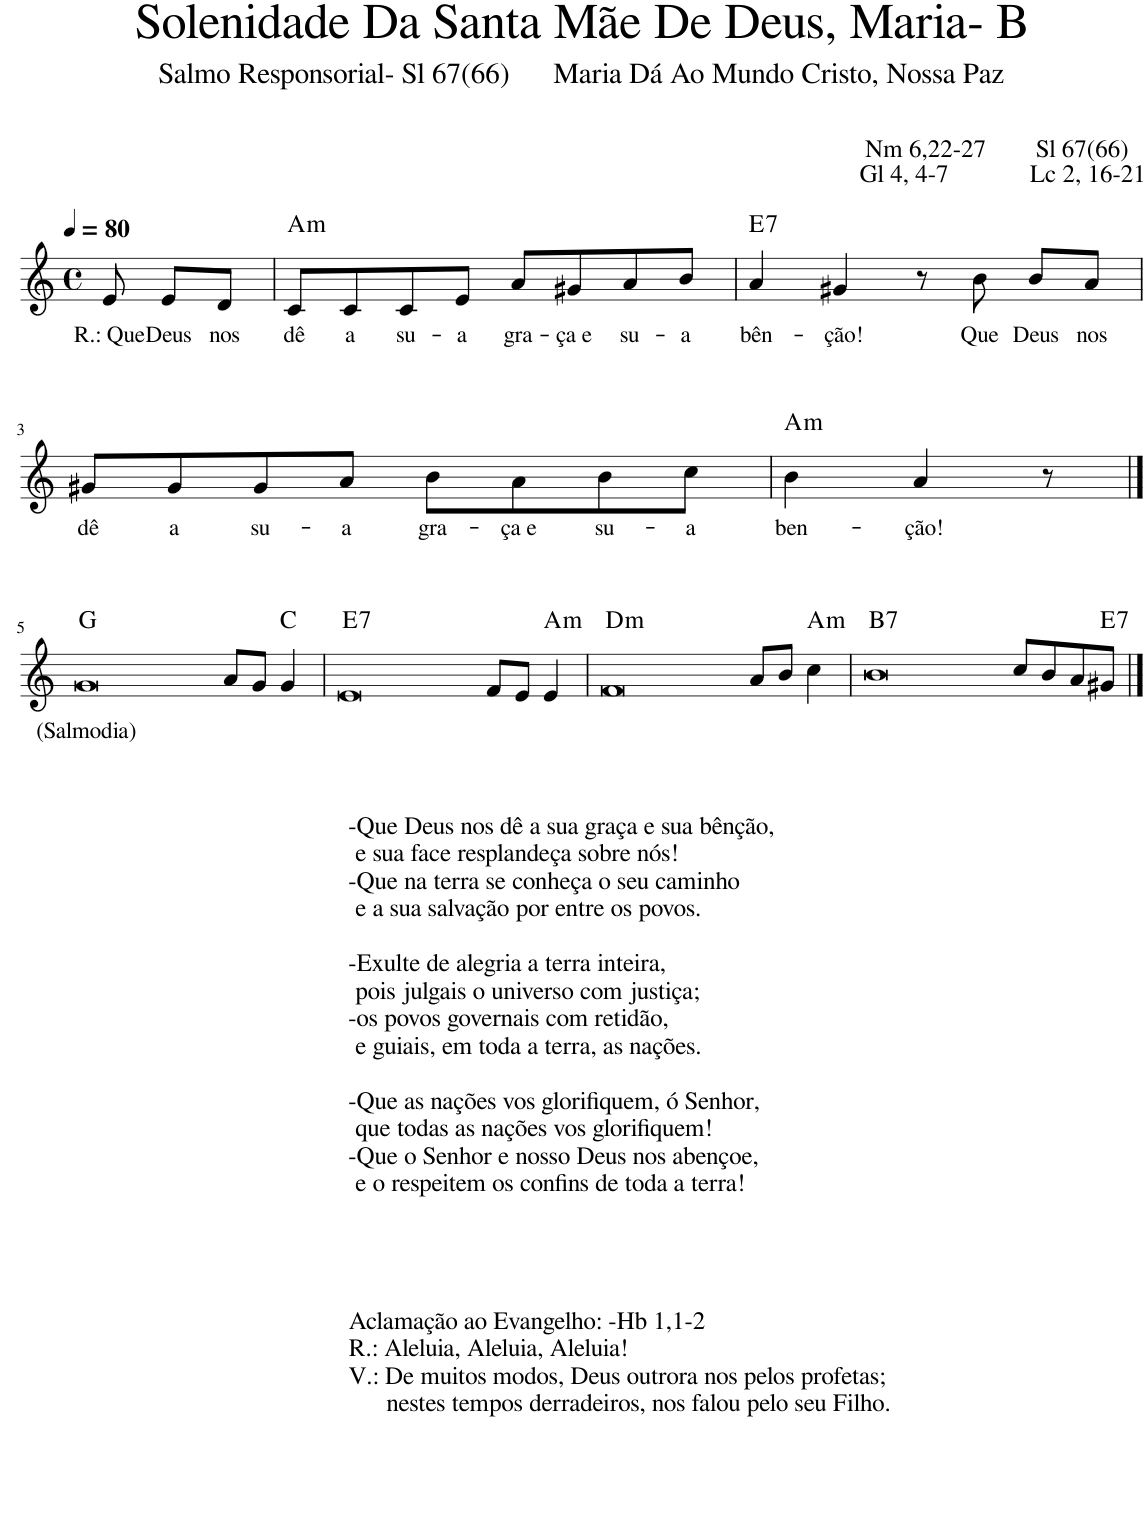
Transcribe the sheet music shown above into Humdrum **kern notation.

**kern	**text	**harte
*part1	*part1	*part1
*staff1	*staff1	*
*I"Voz	*	*
*I'Vo.	*	*
*clefG2	*	*
*k[]	*	*
*M4/4	*	*
*met(c)	*	*
*MM80	*	*
=	=	=
!	!LO:LY:b	!
8e/	R.: Que	.
!	!LO:LY:b	!
8e/L	Deus	.
!	!LO:LY:b	!
8d/J	nos	.
=1	=1	=1
!	!LO:LY:b	!LO:H:kt=m
8c/L	dê	A:min
!	!LO:LY:b	!
8c/	a	.
!	!LO:LY:b	!
8c/	su-	.
!	!LO:LY:b	!
8e/J	-a	.
!	!LO:LY:b	!
8a/L	gra-	.
!	!LO:LY:b	!
8g#X/	-ça e	.
!	!LO:LY:b	!
8a/	su-	.
!	!LO:LY:b	!
8b/J	-a	.
=2	=2	=2
!	!LO:LY:b	!LO:H:kt=7
4a/	bên-	E:7
!	!LO:LY:b	!
4g#X/	-ção!	.
8r	.	.
!	!LO:LY:b	!
8b\	Que	.
!	!LO:LY:b	!
8b/L	Deus	.
!	!LO:LY:b	!
8a/J	nos	.
!!LO:LB:g=z
=3	=3	=3
!	!LO:LY:b	!
8g#X/L	dê	.
!	!LO:LY:b	!
8g#/	a	.
!	!LO:LY:b	!
8g#/	su-	.
!	!LO:LY:b	!
8a/J	-a	.
!	!LO:LY:b	!
8b\L	gra-	.
!	!LO:LY:b	!
8a\	-ça e	.
!	!LO:LY:b	!
8b\	su-	.
!	!LO:LY:b	!
8cc\J	-a	.
=4	=4	=4
!	!LO:LY:b	!LO:H:kt=m
4b\	ben-	A:min
!	!LO:LY:b	!
4a/	-ção!	.
8r	.	.
!!LO:LB:g=z
==5	==5	==5
!LO:TX:b:t=-Que Deus nos dê a sua graça e sua bênção,	!	!
!LO:TX:b:t=e sua face resplandeça sobre nós!	!	!
!LO:TX:b:t=-Que na terra se conheça o seu caminho	!	!
!LO:TX:b:t=e a sua salvação por entre os povos.	!	!
!LO:TX:b:t=-Exulte de alegria a terra inteira,	!	!
!LO:TX:b:t=pois julgais o universo com justiça;	!	!
!LO:TX:b:t=-os povos governais com retidão,	!	!
!LO:TX:b:t=e guiais, em toda a terra, as nações.	!	!
!LO:TX:b:t=-Que as nações vos glorifiquem, ó Senhor,	!	!
!LO:TX:b:t=que todas as nações vos glorifiquem!	!	!
!LO:TX:b:t=-Que o Senhor e nosso Deus nos abençoe,	!	!
!LO:TX:b:t=e o respeitem os confins de toda a terra!	!	!
!LO:TX:b:t=Aclamação ao Evangelho&colon; -Hb 1,1-2	!	!
!LO:TX:b:t=R.&colon; Aleluia, Aleluia, Aleluia!	!	!
!LO:TX:b:t=V.&colon; De muitos modos, Deus outrora nos pelos profetas;	!	!
!LO:TX:b:t=nestes tempos derradeiros, nos falou pelo seu Filho.	!	!
!	!LO:LY:b	!
[1g	(Salmodia)	G:maj
1ryy	.	.
8a/L	.	.
8g/J	.	.
4g/	.	C:maj
=6	=6	=6
!	!	!LO:H:kt=7
[1e	.	E:7
1g]	.	.
8f/L	.	.
8e/J	.	.
!	!	!LO:H:kt=m
4e/	.	A:min
=7	=7	=7
!	!	!LO:H:kt=m
[1f	.	D:min
1e]	.	.
8a/L	.	.
8b/J	.	.
!	!	!LO:H:kt=m
4cc\	.	A:min
=8	=8	=8
!	!	!LO:H:kt=7
[1b	.	B:7
1f]	.	.
8cc/L	.	.
8b/	.	.
8a/	.	.
!	!	!LO:H:kt=7
8g#X/J	.	E:7
==9	==9	==9
1b]	.	.
=	=	=
*-	*-	*-
